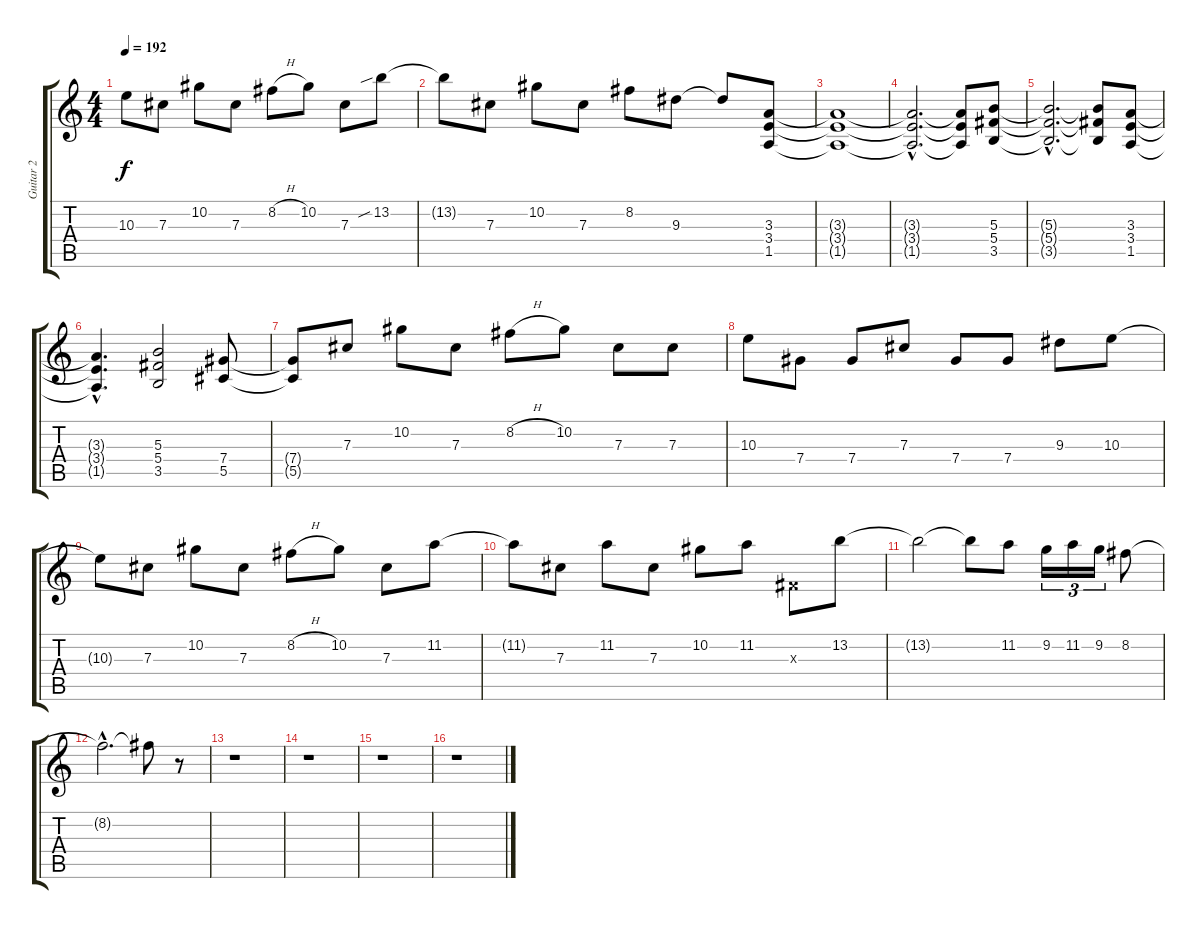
\track ("Guitar 2" "Guitar 2") {instrument distortionguitar}
\staff {score tabs}
\tuning (Eb4 Bb3 Gb3 Db3 Ab2 Eb2) {hide}
\ts (4 4)
\tempo 192
\clef g2
\ks c
10.3{t}.8{dy f} 7.3.8 10.2.8 7.3.8 8.2{h}.8 10.2.8 7.3.8 13.2{sib}.8 |
13.2{t}.8 7.3.8 10.2.8 7.3.8 8.2.8 9.3.8 9.3{t}.8 (3.3 3.4 1.5).8 |
(3.3{t} 3.4{t} 1.5{t}).1 |
(3.3{hac t} 3.4{hac t} 1.5{hac t}).2{d} (3.3{t} 3.4{t} 1.5{t}).8 (5.3 5.4 3.5).8 |
(5.3{hac t} 5.4{hac t} 3.5{hac t}).2{d} (5.3{t} 5.4{t} 3.5{t}).8 (3.3 3.4 1.5).8 |
(3.3{hac t} 3.4{hac t} 1.5{hac t}).4{d} (5.3 5.4 3.5).2 (7.4 5.5).8 |
\section ("" "")
(7.4{t} 5.5{t}).8 7.3.8 10.2.8 7.3.8 8.2{h}.8 10.2.8 7.3.8 7.3.8 |
10.3.8 7.4.8 7.4.8 7.3.8 7.4.8 7.4.8 9.3.8 10.3.8 |
10.3{t}.8 7.3.8 10.2.8 7.3.8 8.2{h}.8 10.2.8 7.3.8 11.2.8 |
11.2{t}.8 7.3.8 11.2.8 7.3.8 10.2.8 11.2.8 0.3{x}.8 13.2.8 |
\section ("" "")
13.2{t}.2 13.2{t}.8 11.2.8 9.2.16{tu (3 2)} 11.2.16{tu (3 2)} 9.2.16{tu (3 2)} 8.2.8 |
8.2{hac t}.2{d} 8.2{t}.8 r.8 |
r.1 |
r.1 |
r.1 |
r.1
